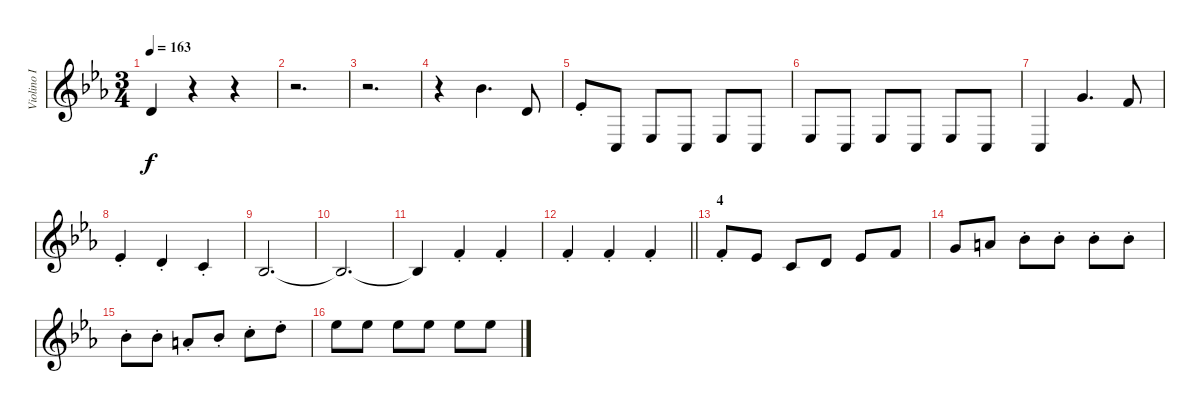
\track ("Violino I" "Violino I") {instrument violin}
\staff {score}
\tuning (E4 B3 G3 D3 A2 E2) {hide}
\ts (3 4)
\tempo 163
\clef g2
\ks eb
3.2.4{dy f} r.4 r.4 |
r.2{d} |
r.2{d} |
r.4 6.1.4{d} 3.2.8 |
4.2{st}.8 3.5.8 1.4.8 3.5.8 1.4.8 3.5.8 |
1.4.8 3.5.8 1.4.8 3.5.8 1.4.8 3.5.8 |
8.6.4 3.1.4{d} 1.1.8 |
4.2{st}.4 3.2{st}.4 1.2{st}.4 |
3.3.2{d} |
3.3{t}.2{d} |
3.3{t}.4 1.1{st}.4 1.1{st}.4 |
\barLineRight lightlight
1.1{st}.4 1.1{st}.4 1.1{st}.4 |
\section ("" "4")
1.1{st}.8 4.2.8 1.2.8 3.2.8 4.2.8 1.1.8 |
3.1.8 5.1.8 6.1{st}.8 6.1{st}.8 6.1{st}.8 6.1{st}.8 |
6.1{st}.8 6.1{st}.8 5.1{st}.8 6.1{st}.8 8.1{st}.8 10.1{st}.8 |
11.1.8 11.1.8 11.1.8 11.1.8 11.1.8 11.1.8
